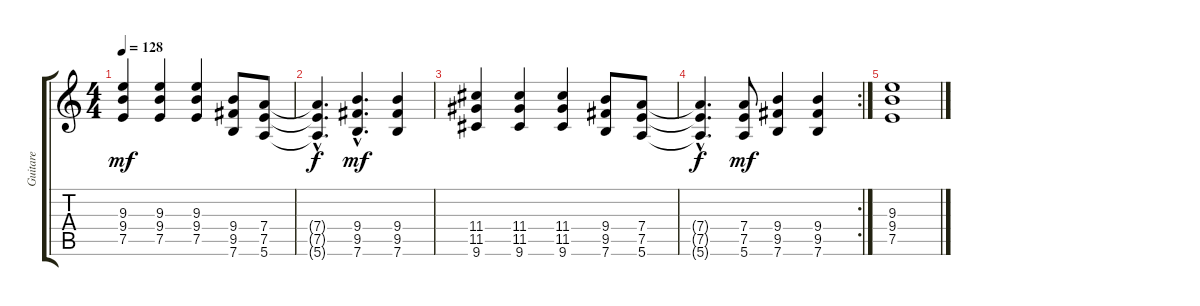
\track ("Guitare" "Guitare") {instrument acousticguitarsteel}
\staff {score tabs}
\tuning (E4 B3 G3 D3 A2 E2) {hide}
\ts (4 4)
\tempo 128
\clef g2
\ks c
(9.3 9.4 7.5).4{dy mf} (9.3 9.4 7.5).4 (9.3 9.4 7.5).4 (9.4 9.5 7.6).8 (7.4 7.5 5.6).8 |
(7.4{hac t} 7.5{hac t} 5.6{hac t}).4{d dy f} (9.4{hac} 9.5{hac} 7.6{hac}).4{d dy mf} (9.4 9.5 7.6).4 |
(11.4 11.5 9.6).4 (11.4 11.5 9.6).4 (11.4 11.5 9.6).4 (9.4 9.5 7.6).8 (7.4 7.5 5.6).8 |
\rc 2
(7.4{hac t} 7.5{hac t} 5.6{hac t}).4{d dy f} (7.4 7.5 5.6).8{dy mf} (9.4 9.5 7.6).4 (9.4 9.5 7.6).4 |
(9.3 9.4 7.5).1
